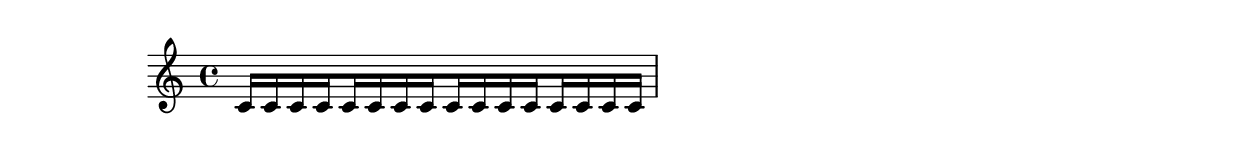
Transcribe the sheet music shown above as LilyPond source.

\version "2.19.32"

\header {
  
  doctitle = "Beam subdivide over quarter notes"

  texidoc = "Beam subdivisions should match the durations of the subdivided
groups, as established by baseMoment.  However, if the groups are equal or
longer than quarter notes, one beam should be left
"

}

\relative c' {
    \set baseMoment = #(ly:make-moment 1/4)
    \set subdivideBeams = ##t
    c16 [ c c c c c c c c c c c c c c c ]
}
